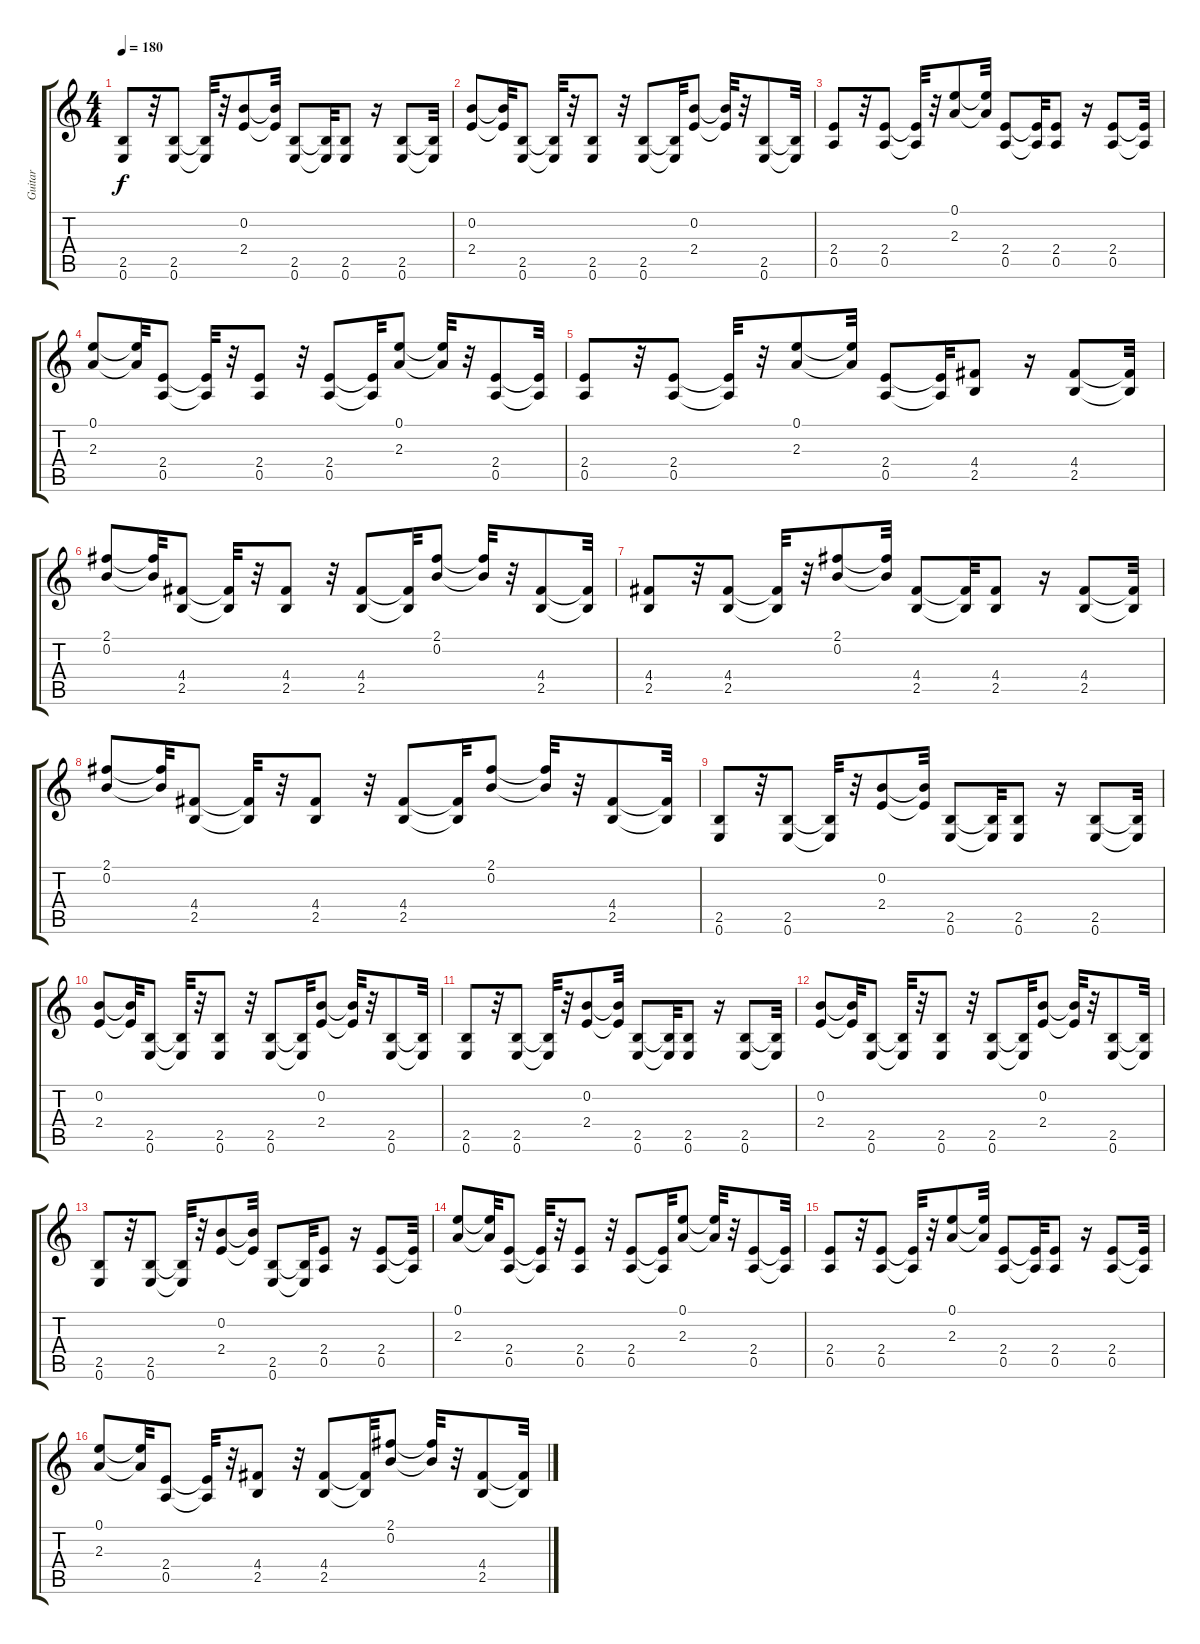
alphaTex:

\track ("Guitar" "Guitar") {instrument distortionguitar}
\staff {score tabs}
\tuning (E4 B3 G3 D3 A2 E2) {hide}
\ts (4 4)
\tempo 180
\clef g2
\ks c
(2.5 0.6).8{dy f} r.32 (2.5 0.6).8 (2.5{t} 0.6{t}).32 r.32 (0.2 2.4).8 (0.2{t} 2.4{t}).32 (2.5 0.6).8 (2.5{t} 0.6{t}).32 (2.5 0.6).8 r.16 (2.5 0.6).8 (2.5{t} 0.6{t}).32 |
(0.2 2.4).8 (0.2{t} 2.4{t}).32 (2.5 0.6).8 (2.5{t} 0.6{t}).32 r.32 (2.5 0.6).8 r.32 (2.5 0.6).8 (2.5{t} 0.6{t}).32 (0.2 2.4).8 (0.2{t} 2.4{t}).32 r.32 (2.5 0.6).8 (2.5{t} 0.6{t}).32 |
(2.4 0.5).8 r.32 (2.4 0.5).8 (2.4{t} 0.5{t}).32 r.32 (0.1 2.3).8 (0.1{t} 2.3{t}).32 (2.4 0.5).8 (2.4{t} 0.5{t}).32 (2.4 0.5).8 r.16 (2.4 0.5).8 (2.4{t} 0.5{t}).32 |
(0.1 2.3).8 (0.1{t} 2.3{t}).32 (2.4 0.5).8 (2.4{t} 0.5{t}).32 r.32 (2.4 0.5).8 r.32 (2.4 0.5).8 (2.4{t} 0.5{t}).32 (0.1 2.3).8 (0.1{t} 2.3{t}).32 r.32 (2.4 0.5).8 (2.4{t} 0.5{t}).32 |
(2.4 0.5).8 r.32 (2.4 0.5).8 (2.4{t} 0.5{t}).32 r.32 (0.1 2.3).8 (0.1{t} 2.3{t}).32 (2.4 0.5).8 (2.4{t} 0.5{t}).32 (4.4 2.5).8 r.16 (4.4 2.5).8 (4.4{t} 2.5{t}).32 |
(2.1 0.2).8 (2.1{t} 0.2{t}).32 (4.4 2.5).8 (4.4{t} 2.5{t}).32 r.32 (4.4 2.5).8 r.32 (4.4 2.5).8 (4.4{t} 2.5{t}).32 (2.1 0.2).8 (2.1{t} 0.2{t}).32 r.32 (4.4 2.5).8 (4.4{t} 2.5{t}).32 |
(4.4 2.5).8 r.32 (4.4 2.5).8 (4.4{t} 2.5{t}).32 r.32 (2.1 0.2).8 (2.1{t} 0.2{t}).32 (4.4 2.5).8 (4.4{t} 2.5{t}).32 (4.4 2.5).8 r.16 (4.4 2.5).8 (4.4{t} 2.5{t}).32 |
(2.1 0.2).8 (2.1{t} 0.2{t}).32 (4.4 2.5).8 (4.4{t} 2.5{t}).32 r.32 (4.4 2.5).8 r.32 (4.4 2.5).8 (4.4{t} 2.5{t}).32 (2.1 0.2).8 (2.1{t} 0.2{t}).32 r.32 (4.4 2.5).8 (4.4{t} 2.5{t}).32 |
(2.5 0.6).8 r.32 (2.5 0.6).8 (2.5{t} 0.6{t}).32 r.32 (0.2 2.4).8 (0.2{t} 2.4{t}).32 (2.5 0.6).8 (2.5{t} 0.6{t}).32 (2.5 0.6).8 r.16 (2.5 0.6).8 (2.5{t} 0.6{t}).32 |
(0.2 2.4).8 (0.2{t} 2.4{t}).32 (2.5 0.6).8 (2.5{t} 0.6{t}).32 r.32 (2.5 0.6).8 r.32 (2.5 0.6).8 (2.5{t} 0.6{t}).32 (0.2 2.4).8 (0.2{t} 2.4{t}).32 r.32 (2.5 0.6).8 (2.5{t} 0.6{t}).32 |
(2.5 0.6).8 r.32 (2.5 0.6).8 (2.5{t} 0.6{t}).32 r.32 (0.2 2.4).8 (0.2{t} 2.4{t}).32 (2.5 0.6).8 (2.5{t} 0.6{t}).32 (2.5 0.6).8 r.16 (2.5 0.6).8 (2.5{t} 0.6{t}).32 |
(0.2 2.4).8 (0.2{t} 2.4{t}).32 (2.5 0.6).8 (2.5{t} 0.6{t}).32 r.32 (2.5 0.6).8 r.32 (2.5 0.6).8 (2.5{t} 0.6{t}).32 (0.2 2.4).8 (0.2{t} 2.4{t}).32 r.32 (2.5 0.6).8 (2.5{t} 0.6{t}).32 |
(2.5 0.6).8 r.32 (2.5 0.6).8 (2.5{t} 0.6{t}).32 r.32 (0.2 2.4).8 (0.2{t} 2.4{t}).32 (2.5 0.6).8 (2.5{t} 0.6{t}).32 (2.4 0.5).8 r.16 (2.4 0.5).8 (2.4{t} 0.5{t}).32 |
(0.1 2.3).8 (0.1{t} 2.3{t}).32 (2.4 0.5).8 (2.4{t} 0.5{t}).32 r.32 (2.4 0.5).8 r.32 (2.4 0.5).8 (2.4{t} 0.5{t}).32 (0.1 2.3).8 (0.1{t} 2.3{t}).32 r.32 (2.4 0.5).8 (2.4{t} 0.5{t}).32 |
(2.4 0.5).8 r.32 (2.4 0.5).8 (2.4{t} 0.5{t}).32 r.32 (0.1 2.3).8 (0.1{t} 2.3{t}).32 (2.4 0.5).8 (2.4{t} 0.5{t}).32 (2.4 0.5).8 r.16 (2.4 0.5).8 (2.4{t} 0.5{t}).32 |
(0.1 2.3).8 (0.1{t} 2.3{t}).32 (2.4 0.5).8 (2.4{t} 0.5{t}).32 r.32 (4.4 2.5).8 r.32 (4.4 2.5).8 (4.4{t} 2.5{t}).32 (2.1 0.2).8 (2.1{t} 0.2{t}).32 r.32 (4.4 2.5).8 (4.4{t} 2.5{t}).32
